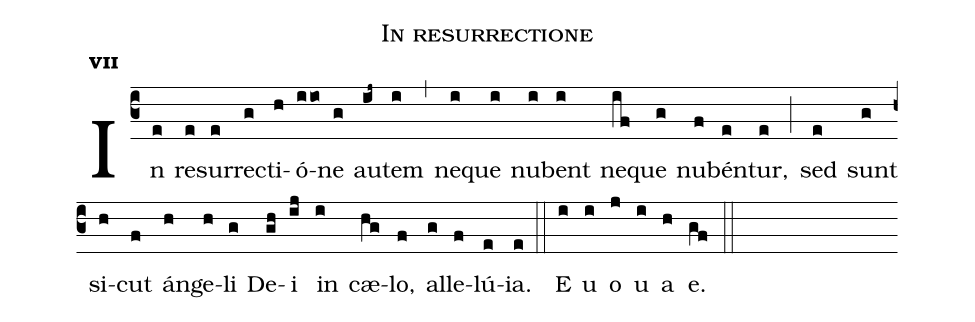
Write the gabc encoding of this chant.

name:In resurrectione;
office-part:Antiphona;
mode:7;
%%
initial-style: 1;
name: In resurrectione;
book: Antiphonae & Responsoria/Tomus IV, p. 166;
occasion: Dominica XXXII per Annum;
office-part: Laudes Ant Bc;
annotation: 7a;
centering-scheme: english;
font: OFLSortsMillGoudy;
height: 11;
width: 4.5;
%%
(c3)In(e) re(e)sur(e)re(g)cti(h)ó(iio)ne(g) au(ij~)tem(i) (,) ne(i)que(i) nu(i)bent(i) ne(if)que(g) nu(f)bén(e)tur,(e) (;) sed(e) sunt(g) si(h)cut(f) án(h)ge(h)li(g) De(gh)i(ij) in(i) cæ(hg)lo,(f) al(g)le(f)lú(e)ia.(e) (::) E(i) u(i) o(j) u(i) a(h) e.(gf) (::)
